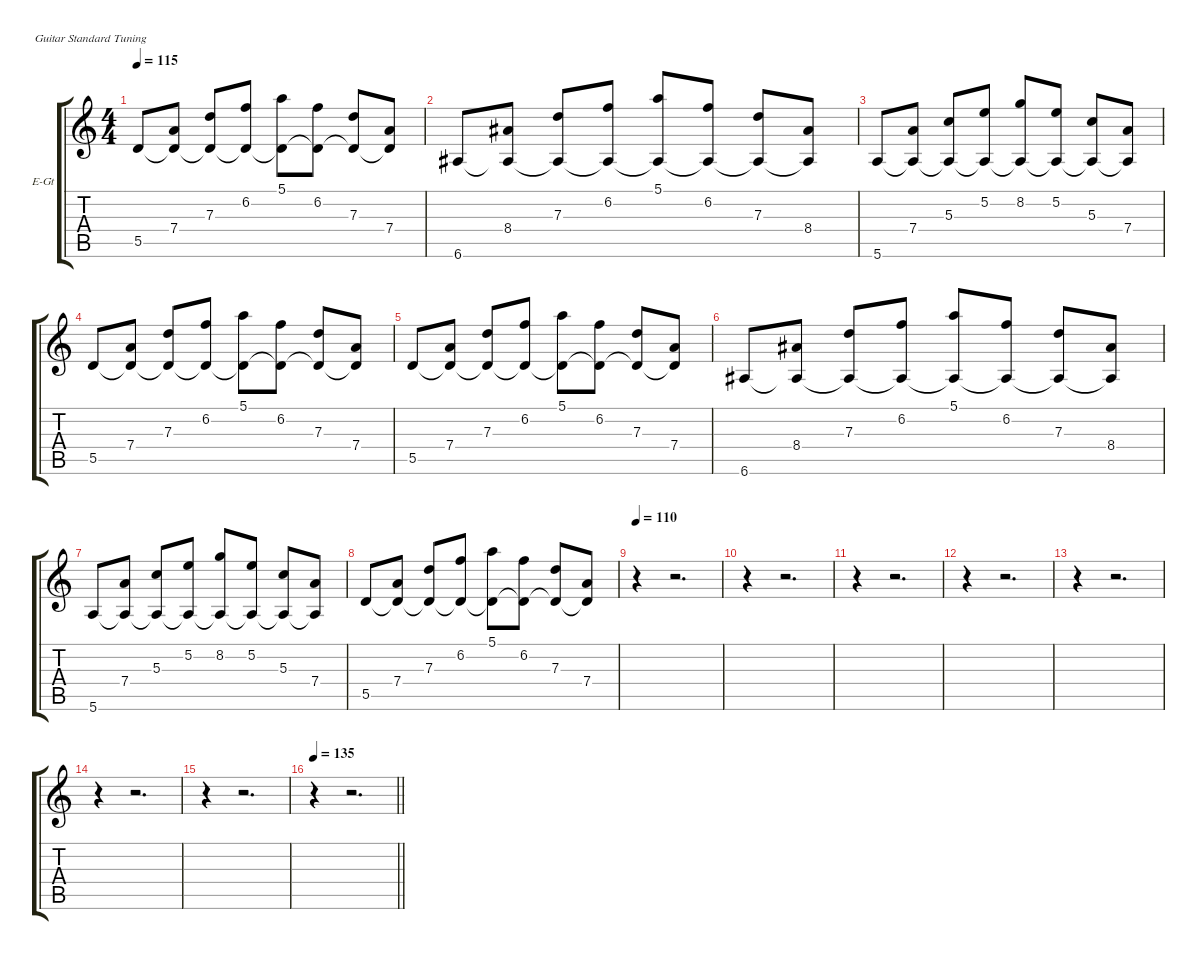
\hideDynamics
\bracketExtendMode groupsimilarinstruments
\firstSystemTrackNameOrientation horizontal
\otherSystemsTrackNameOrientation horizontal
\track ("Electric Guitar" "E-Gt") {solo instrument electricguitarclean}
\staff {score tabs}
\tuning (E4 B3 G3 D3 A2 E2)
\ts (4 4)
\tempo 115
\clef g2
\scale
0.333333
\ks c
5.5.8{dy f} (7.4 5.5{t}).8 (7.3 5.5{t}).8 (6.2 5.5{t}).8 (5.1 5.5{t}).8 (6.2 5.5{t}).8 (7.3 5.5{t}).8 (7.4 5.5{t}).8 |
\scale
0.333333 6.6.8 (8.4 6.6{t}).8 (7.3 6.6{t}).8 (6.2 6.6{t}).8 (5.1 6.6{t}).8 (6.2 6.6{t}).8 (7.3 6.6{t}).8 (8.4 6.6{t}).8 |
\scale
0.333333 5.6.8 (7.4 5.6{t}).8 (5.3 5.6{t}).8 (5.2 5.6{t}).8 (8.2 5.6{t}).8 (5.2 5.6{t}).8 (5.3 5.6{t}).8 (7.4 5.6{t}).8 |
\scale
0.333333 5.5.8 (7.4 5.5{t}).8 (7.3 5.5{t}).8 (6.2 5.5{t}).8 (5.1 5.5{t}).8 (6.2 5.5{t}).8 (7.3 5.5{t}).8 (7.4 5.5{t}).8 |
\scale
0.333333 5.5.8 (7.4 5.5{t}).8 (7.3 5.5{t}).8 (6.2 5.5{t}).8 (5.1 5.5{t}).8 (6.2 5.5{t}).8 (7.3 5.5{t}).8 (7.4 5.5{t}).8 |
\scale
0.333333 6.6.8 (8.4 6.6{t}).8 (7.3 6.6{t}).8 (6.2 6.6{t}).8 (5.1 6.6{t}).8 (6.2 6.6{t}).8 (7.3 6.6{t}).8 (8.4 6.6{t}).8 |
\scale
0.333333 5.6.8 (7.4 5.6{t}).8 (5.3 5.6{t}).8 (5.2 5.6{t}).8 (8.2 5.6{t}).8 (5.2 5.6{t}).8 (5.3 5.6{t}).8 (7.4 5.6{t}).8 |
\scale
0.333333 5.5.8 (7.4 5.5{t}).8 (7.3 5.5{t}).8 (6.2 5.5{t}).8 (5.1 5.5{t}).8 (6.2 5.5{t}).8 (7.3 5.5{t}).8 (7.4 5.5{t}).8 |
\tempo 110
\scale
0.333333 r.4 r.2{d} |
\scale
0.333333 r.4 r.2{d} |
\scale
0.333333 r.4 r.2{d} |
\scale
0.333333 r.4 r.2{d} |
\scale
0.333333 r.4 r.2{d} |
\scale
0.333333 r.4 r.2{d} |
\scale
0.333333 r.4 r.2{d} |
\tempo 135
\scale
0.333333
\barLineRight lightlight
r.4 r.2{d}
